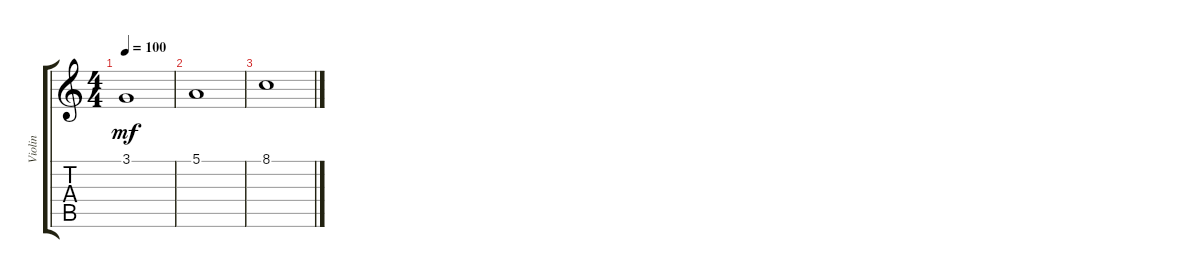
\track ("Violin" "Violin") {instrument violin}
\staff {score tabs}
\tuning (E4 B3 G3 D3 A2 E2) {hide}
\ts (4 4)
\tempo 100
\clef g2
\ks c
3.1.1{dy mf} |
5.1.1 |
8.1.1
